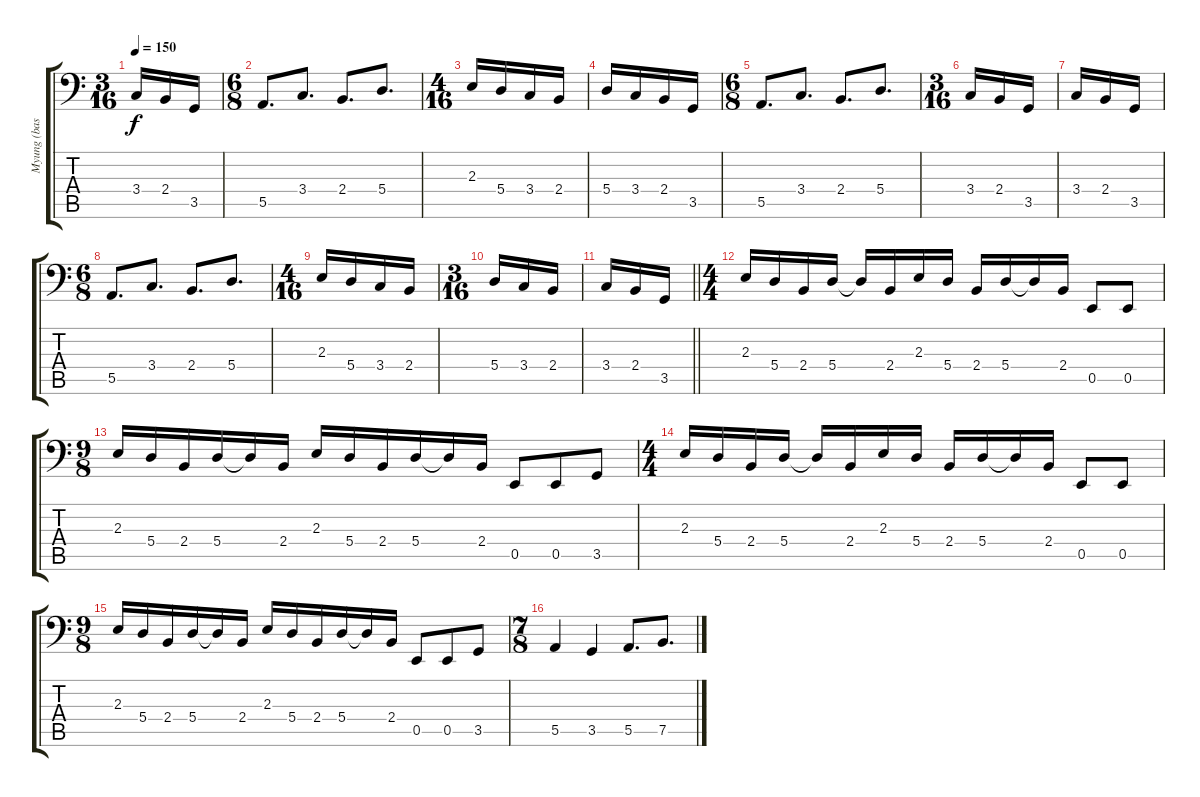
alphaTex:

\track ("Myung (bass)" "Myung (bas") {instrument electricbassfinger}
\staff {score tabs}
\tuning (C3 G2 D2 A1 E1 A0) {hide}
\ts (3 16)
\tempo 150
\clef f4
\ks aminor
3.4.16{dy f beam merge} 2.4.16{beam merge} 3.5.16 |
\ts (6 8)
5.5.8{d} 3.4.8{d} 2.4.8{d} 5.4.8{d} |
\ts (4 16)
2.3.16{beam merge} 5.4.16{beam merge} 3.4.16{beam merge} 2.4.16 |
5.4.16{beam merge} 3.4.16{beam merge} 2.4.16{beam merge} 3.5.16 |
\ts (6 8)
5.5.8{d} 3.4.8{d} 2.4.8{d} 5.4.8{d} |
\ts (3 16)
3.4.16{beam merge} 2.4.16{beam merge} 3.5.16 |
3.4.16{beam merge} 2.4.16{beam merge} 3.5.16 |
\ts (6 8)
5.5.8{d} 3.4.8{d} 2.4.8{d} 5.4.8{d} |
\ts (4 16)
2.3.16{beam merge} 5.4.16{beam merge} 3.4.16{beam merge} 2.4.16 |
\ts (3 16)
5.4.16{beam merge} 3.4.16{beam merge} 2.4.16 |
\barLineRight lightlight
3.4.16{beam merge} 2.4.16{beam merge} 3.5.16 |
\ts (4 4)
2.3.16 5.4.16 2.4.16 5.4.16 5.4{t}.16 2.4.16 2.3.16 5.4.16 2.4.16 5.4.16 5.4{t}.16 2.4.16 0.5.8 0.5.8 |
\ts (9 8)
2.3.16 5.4.16 2.4.16 5.4.16 5.4{t}.16 2.4.16 2.3.16 5.4.16 2.4.16 5.4.16 5.4{t}.16 2.4.16 0.5.8 0.5.8 3.5.8 |
\ts (4 4)
2.3.16 5.4.16 2.4.16 5.4.16 5.4{t}.16 2.4.16 2.3.16 5.4.16 2.4.16 5.4.16 5.4{t}.16 2.4.16 0.5.8 0.5.8 |
\ts (9 8)
2.3.16 5.4.16 2.4.16 5.4.16 5.4{t}.16 2.4.16 2.3.16 5.4.16 2.4.16 5.4.16 5.4{t}.16 2.4.16 0.5.8 0.5.8 3.5.8 |
\ts (7 8)
5.5.4 3.5.4 5.5.8{d} 7.5.8{d}
